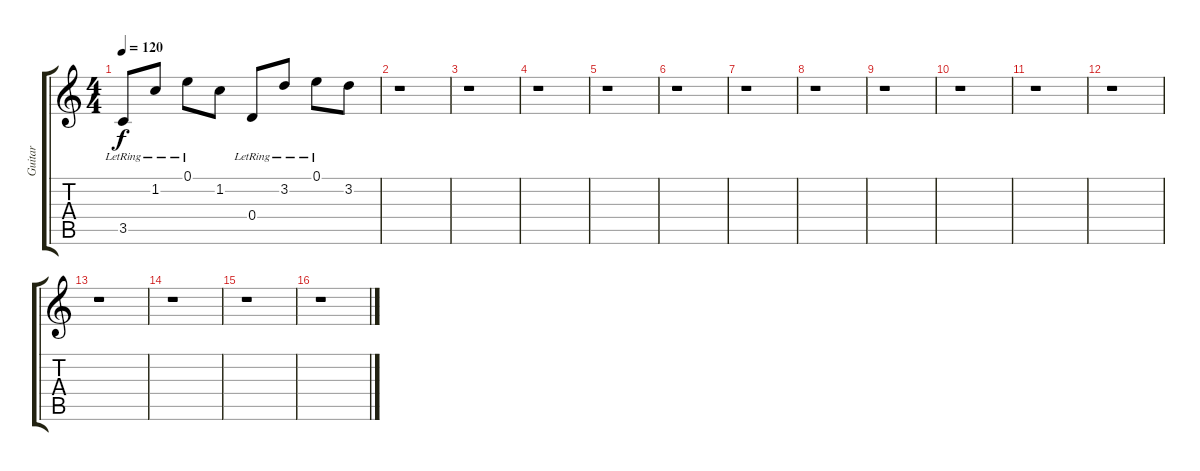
\track ("Guitar" "Guitar") {instrument acousticguitarsteel}
\staff {score tabs}
\tuning (E4 B3 G3 D3 A2 E2) {hide}
\ts (4 4)
\tempo 120
\clef g2
\ks c
3.5{lr}.8{dy f} 1.2{lr}.8 0.1{lr}.8 1.2.8 0.4{lr}.8 3.2{lr}.8 0.1{lr}.8 3.2.8 |
r.1 |
r.1 |
r.1 |
r.1 |
r.1 |
r.1 |
r.1 |
r.1 |
r.1 |
r.1 |
r.1 |
r.1 |
r.1 |
r.1 |
r.1
